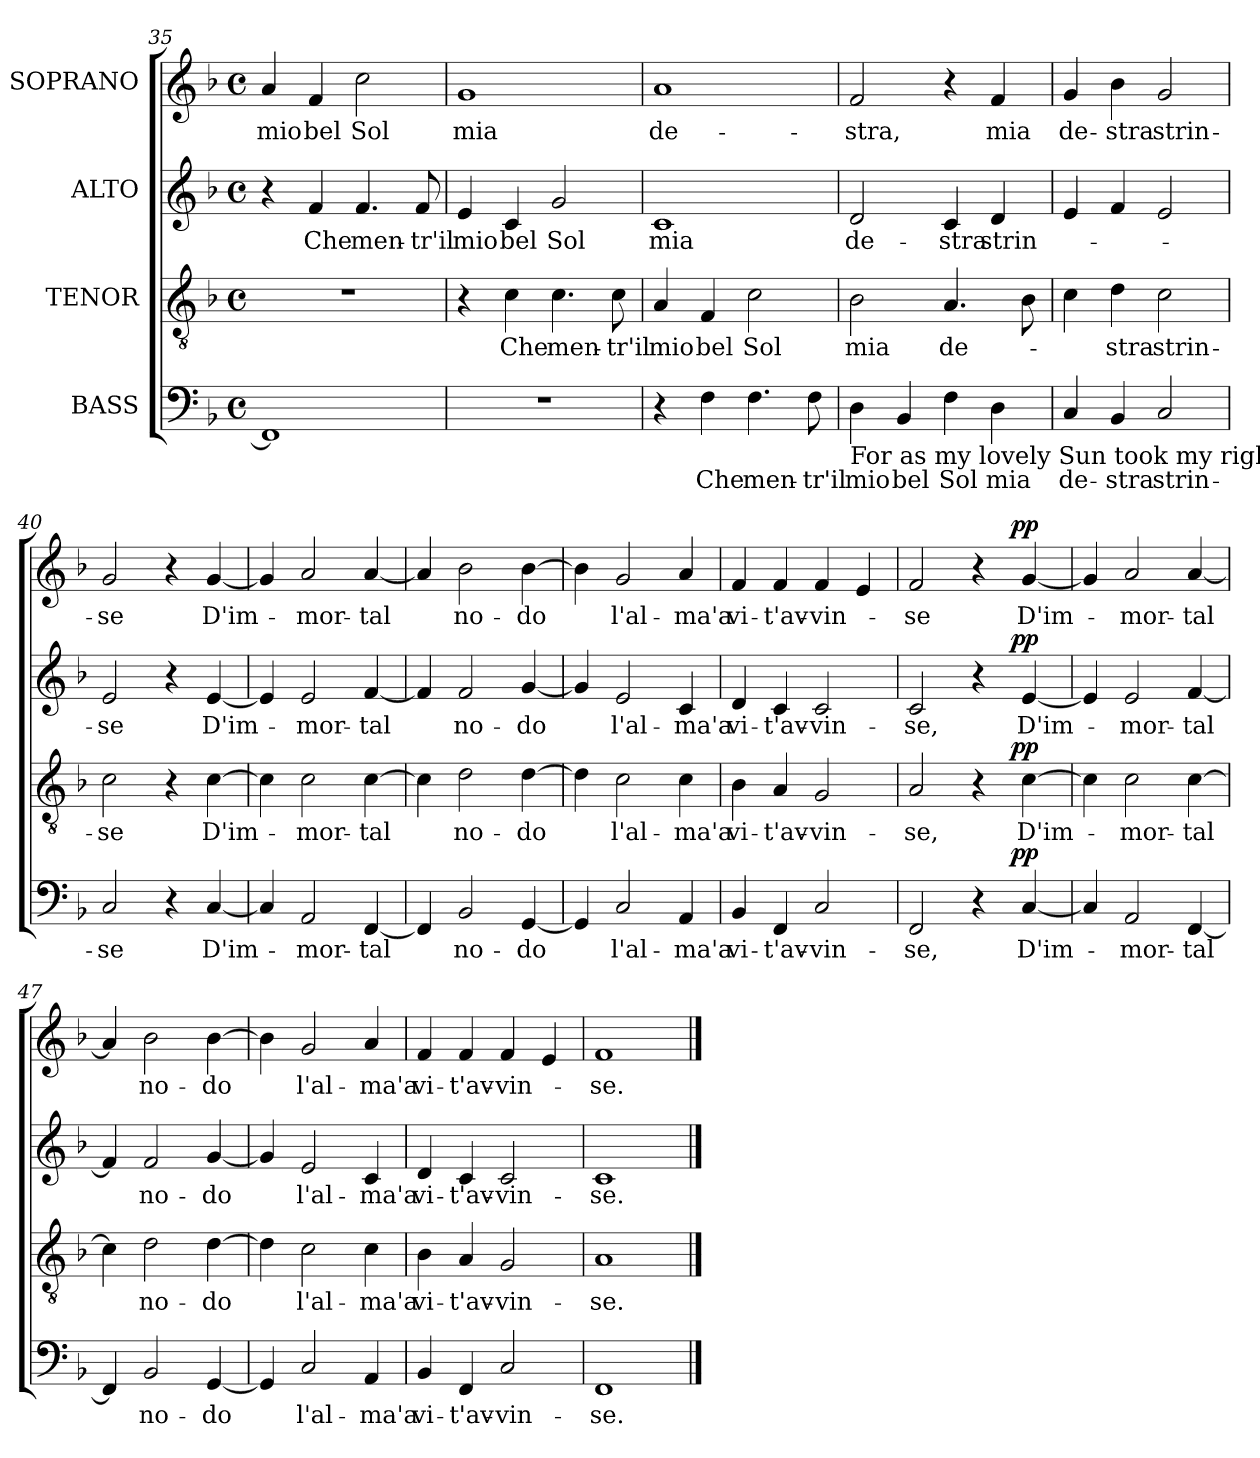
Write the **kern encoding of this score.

**kern	**text	**dynam	**kern	**text	**dynam	**kern	**text	**dynam	**kern	**text	**dynam
*part4	*part4	*part4	*part3	*part3	*part3	*part2	*part2	*part2	*part1	*part1	*part1
*staff4	*staff4	*staff4	*staff3	*staff3	*staff3	*staff2	*staff2	*staff2	*staff1	*staff1	*staff1
*I"BASS	*	*	*I"TENOR	*	*	*I"ALTO	*	*	*I"SOPRANO	*	*
*clefF4	*	*	*clefGv2	*	*	*clefG2	*	*	*clefG2	*	*
*k[b-]	*	*	*k[b-]	*	*	*k[b-]	*	*	*k[b-]	*	*
*F:	*	*	*F:	*	*	*F:	*	*	*F:	*	*
*M4/4	*	*	*M4/4	*	*	*M4/4	*	*	*M4/4	*	*
*met(c)	*	*	*met(c)	*	*	*met(c)	*	*	*met(c)	*	*
=35	=35	=35	=35	=35	=35	=35	=35	=35	=35	=35	=35
!	!	!	!	!	!	!	!	!	!	!LO:LY:b	!
1FF]	.	.	1r	.	.	4r	.	.	4a/	mio	.
!	!	!	!	!	!	!	!LO:LY:b	!	!	!LO:LY:b	!
.	.	.	.	.	.	4f/	Che	.	4f/	bel	.
!	!	!	!	!	!	!	!LO:LY:b	!	!	!LO:LY:b	!
.	.	.	.	.	.	4.f/	men-	.	2cc\	Sol	.
!	!	!	!	!	!	!	!LO:LY:b	!	!	!	!
.	.	.	.	.	.	8f/	-tr'il	.	.	.	.
=36	=36	=36	=36	=36	=36	=36	=36	=36	=36	=36	=36
!	!	!	!	!	!	!	!LO:LY:b	!	!	!LO:LY:b	!
1r	.	.	4r	.	.	4e/	mio	.	1g	mia	.
!	!	!	!	!LO:LY:b	!	!	!LO:LY:b	!	!	!	!
.	.	.	4c\	Che	.	4c/	bel	.	.	.	.
!	!	!	!	!LO:LY:b	!	!	!LO:LY:b	!	!	!	!
.	.	.	4.c\	men-	.	2g/	Sol	.	.	.	.
!	!	!	!	!LO:LY:b	!	!	!	!	!	!	!
.	.	.	8c\	-tr'il	.	.	.	.	.	.	.
!!LO:PB:g=z
=37	=37	=37	=37	=37	=37	=37	=37	=37	=37	=37	=37
!	!	!	!	!LO:LY:b	!	!	!LO:LY:b	!	!	!LO:LY:b	!
4r	.	.	4A/	mio	.	1c	mia	.	1a	de-	.
!	!LO:LY:b	!	!	!LO:LY:b	!	!	!	!	!	!	!
4F\	Che	.	4F/	bel	.	.	.	.	.	.	.
!	!LO:LY:b	!	!	!LO:LY:b	!	!	!	!	!	!	!
4.F\	men-	.	2c\	Sol	.	.	.	.	.	.	.
!	!LO:LY:b	!	!	!	!	!	!	!	!	!	!
8F\	-tr'il	.	.	.	.	.	.	.	.	.	.
=38	=38	=38	=38	=38	=38	=38	=38	=38	=38	=38	=38
!LO:TX:b:t=For as my lovely Sun took my right hand, with an immortal knot	!	!	!	!	!	!	!	!	!	!	!
!	!LO:LY:b	!	!	!LO:LY:b	!	!	!LO:LY:b	!	!	!LO:LY:b	!
4D\	mio	.	2B-\	mia	.	2d/	de-	.	2f/	-stra,	.
!	!LO:LY:b	!	!	!	!	!	!	!	!	!	!
4BB-/	bel	.	.	.	.	.	.	.	.	.	.
!	!LO:LY:b	!	!	!LO:LY:b	!	!	!LO:LY:b	!	!	!	!
4F\	Sol	.	4.A/	de-	.	4c/	-stra	.	4r	.	.
!	!LO:LY:b	!	!	!	!	!	!LO:LY:b	!	!	!LO:LY:b	!
4D\	mia	.	.	.	.	4d/	strin-	.	4f/	mia	.
.	.	.	8B-\	.	.	.	.	.	.	.	.
=39	=39	=39	=39	=39	=39	=39	=39	=39	=39	=39	=39
!	!LO:LY:b	!	!	!	!	!	!	!	!	!LO:LY:b	!
4C/	de-	.	4c\	.	.	4e/	.	.	4g/	de-	.
!	!LO:LY:b	!	!	!LO:LY:b	!	!	!	!	!	!LO:LY:b	!
4BB-/	-stra	.	4d\	-stra	.	4f/	.	.	4b-\	-stra	.
!	!LO:LY:b	!	!	!LO:LY:b	!	!	!	!	!	!LO:LY:b	!
2C/	strin-	.	2c\	strin-	.	2e/	.	.	2g/	strin-	.
=40	=40	=40	=40	=40	=40	=40	=40	=40	=40	=40	=40
!	!LO:LY:b	!	!	!LO:LY:b	!	!	!LO:LY:b	!	!	!LO:LY:b	!
2C/	-se	.	2c\	-se	.	2e/	-se	.	2g/	-se	.
4r	.	.	4r	.	.	4r	.	.	4r	.	.
!	!LO:LY:b	!	!	!LO:LY:b	!	!	!LO:LY:b	!	!	!LO:LY:b	!
[<4C/	D'im-	.	[>4c\	D'im-	.	[<4e/	D'im-	.	[<4g/	D'im-	.
=41	=41	=41	=41	=41	=41	=41	=41	=41	=41	=41	=41
4C/]	.	.	4c\]	.	.	4e/]	.	.	4g/]	.	.
!	!LO:LY:b	!	!	!LO:LY:b	!	!	!LO:LY:b	!	!	!LO:LY:b	!
2AA/	-mor-	.	2c\	-mor-	.	2e/	-mor-	.	2a/	-mor-	.
!	!LO:LY:b	!	!	!LO:LY:b	!	!	!LO:LY:b	!	!	!LO:LY:b	!
[<4FF/	-tal	.	[>4c\	-tal	.	[<4f/	-tal	.	[<4a/	-tal	.
=42	=42	=42	=42	=42	=42	=42	=42	=42	=42	=42	=42
4FF/]	.	.	4c\]	.	.	4f/]	.	.	4a/]	.	.
!	!LO:LY:b	!	!	!LO:LY:b	!	!	!LO:LY:b	!	!	!LO:LY:b	!
2BB-/	no-	.	2d\	no-	.	2f/	no-	.	2b-\	no-	.
!	!LO:LY:b	!	!	!LO:LY:b	!	!	!LO:LY:b	!	!	!LO:LY:b	!
[<4GG/	-do	.	[<4d\	-do	.	[<4g/	-do	.	[<4b-\	-do	.
!!LO:LB:g=z
=43	=43	=43	=43	=43	=43	=43	=43	=43	=43	=43	=43
4GG/]	.	.	4d\]	.	.	4g/]	.	.	4b-\]	.	.
!	!LO:LY:b	!	!	!LO:LY:b	!	!	!LO:LY:b	!	!	!LO:LY:b	!
2C/	l'al-	.	2c\	l'al-	.	2e/	l'al-	.	2g/	l'al-	.
!	!LO:LY:b	!	!	!LO:LY:b	!	!	!LO:LY:b	!	!	!LO:LY:b	!
4AA/	-ma'a	.	4c\	-ma'a	.	4c/	-ma'a	.	4a/	-ma'a	.
=44	=44	=44	=44	=44	=44	=44	=44	=44	=44	=44	=44
!	!LO:LY:b	!	!	!LO:LY:b	!	!	!LO:LY:b	!	!	!LO:LY:b	!
4BB-/	vi-	.	4B-\	vi-	.	4d/	vi-	.	4f/	vi-	.
!	!LO:LY:b	!	!	!LO:LY:b	!	!	!LO:LY:b	!	!	!LO:LY:b	!
4FF/	-t'av-	.	4A/	-t'av-	.	4c/	-t'av-	.	4f/	-t'av-	.
!	!LO:LY:b	!	!	!LO:LY:b	!	!	!LO:LY:b	!	!	!LO:LY:b	!
2C/	-vin-	.	2G/	-vin-	.	2c/	-vin-	.	4f/	-vin-	.
.	.	.	.	.	.	.	.	.	4e/	.	.
=45	=45	=45	=45	=45	=45	=45	=45	=45	=45	=45	=45
!	!LO:LY:b	!	!	!LO:LY:b	!	!	!LO:LY:b	!	!	!LO:LY:b	!
*^	*	*	*^	*	*	*^	*	*	*^	*	*
2FF/	2ryy	-se,	.	2A/	2ryy	-se,	.	2c/	2ryy	-se,	.	2f/	2ryy	-se	.
4r	8..ryy	.	.	4r	8..ryy	.	.	4r	8..ryy	.	.	4r	8..ryy	.	.
!	!	!	!LO:DY:a	!	!	!	!LO:DY:a	!	!	!	!LO:DY:a	!	!	!	!LO:DY:a
.	4ryy	.	pp	.	4ryy	.	pp	.	4ryy	.	pp	.	4ryy	.	pp
!	!	!LO:LY:b	!	!	!	!LO:LY:b	!	!	!	!LO:LY:b	!	!	!	!LO:LY:b	!
[<4C/	.	D'im-	.	[>4c\	.	D'im-	.	[<4e/	.	D'im-	.	[<4g/	.	D'im-	.
.	32ryy	.	.	.	32ryy	.	.	.	32ryy	.	.	.	32ryy	.	.
*v	*v	*	*	*	*	*	*	*v	*v	*	*	*v	*v	*	*
*	*	*	*v	*v	*	*	*	*	*	*	*	*
=46	=46	=46	=46	=46	=46	=46	=46	=46	=46	=46	=46
4C/]	.	.	4c\]	.	.	4e/]	.	.	4g/]	.	.
!	!LO:LY:b	!	!	!LO:LY:b	!	!	!LO:LY:b	!	!	!LO:LY:b	!
2AA/	-mor-	.	2c\	-mor-	.	2e/	-mor-	.	2a/	-mor-	.
!	!LO:LY:b	!	!	!LO:LY:b	!	!	!LO:LY:b	!	!	!LO:LY:b	!
[>4FF/	-tal	.	[>4c\	-tal	.	[>4f/	-tal	.	[>4a/	-tal	.
!!LO:PB:g=z
=47	=47	=47	=47	=47	=47	=47	=47	=47	=47	=47	=47
4FF/]	.	.	4c\]	.	.	4f/]	.	.	4a/]	.	.
!	!LO:LY:b	!	!	!LO:LY:b	!	!	!LO:LY:b	!	!	!LO:LY:b	!
2BB-/	no-	.	2d\	no-	.	2f/	no-	.	2b-\	no-	.
!	!LO:LY:b	!	!	!LO:LY:b	!	!	!LO:LY:b	!	!	!LO:LY:b	!
[<4GG/	-do	.	[>4d\	-do	.	[<4g/	-do	.	[>4b-\	-do	.
=48	=48	=48	=48	=48	=48	=48	=48	=48	=48	=48	=48
4GG/]	.	.	4d\]	.	.	4g/]	.	.	4b-\]	.	.
!	!LO:LY:b	!	!	!LO:LY:b	!	!	!LO:LY:b	!	!	!LO:LY:b	!
2C/	l'al-	.	2c\	l'al-	.	2e/	l'al-	.	2g/	l'al-	.
!	!LO:LY:b	!	!	!LO:LY:b	!	!	!LO:LY:b	!	!	!LO:LY:b	!
4AA/	-ma'a	.	4c\	-ma'a	.	4c/	-ma'a	.	4a/	-ma'a	.
=49	=49	=49	=49	=49	=49	=49	=49	=49	=49	=49	=49
!	!LO:LY:b	!	!	!LO:LY:b	!	!	!LO:LY:b	!	!	!LO:LY:b	!
4BB-/	vi-	.	4B-\	vi-	.	4d/	vi-	.	4f/	vi-	.
!	!LO:LY:b	!	!	!LO:LY:b	!	!	!LO:LY:b	!	!	!LO:LY:b	!
4FF/	-t'av-	.	4A/	-t'av-	.	4c/	-t'av-	.	4f/	-t'av-	.
!	!LO:LY:b	!	!	!LO:LY:b	!	!	!LO:LY:b	!	!	!LO:LY:b	!
2C/	-vin-	.	2G/	-vin-	.	2c/	-vin-	.	4f/	-vin-	.
.	.	.	.	.	.	.	.	.	4e/	.	.
=50	=50	=50	=50	=50	=50	=50	=50	=50	=50	=50	=50
!	!LO:LY:b	!	!	!LO:LY:b	!	!	!LO:LY:b	!	!	!LO:LY:b	!
1FF	-se.	.	1A	-se.	.	1c	-se.	.	1f	-se.	.
==	==	==	==	==	==	==	==	==	==	==	==
*-	*-	*-	*-	*-	*-	*-	*-	*-	*-	*-	*-
